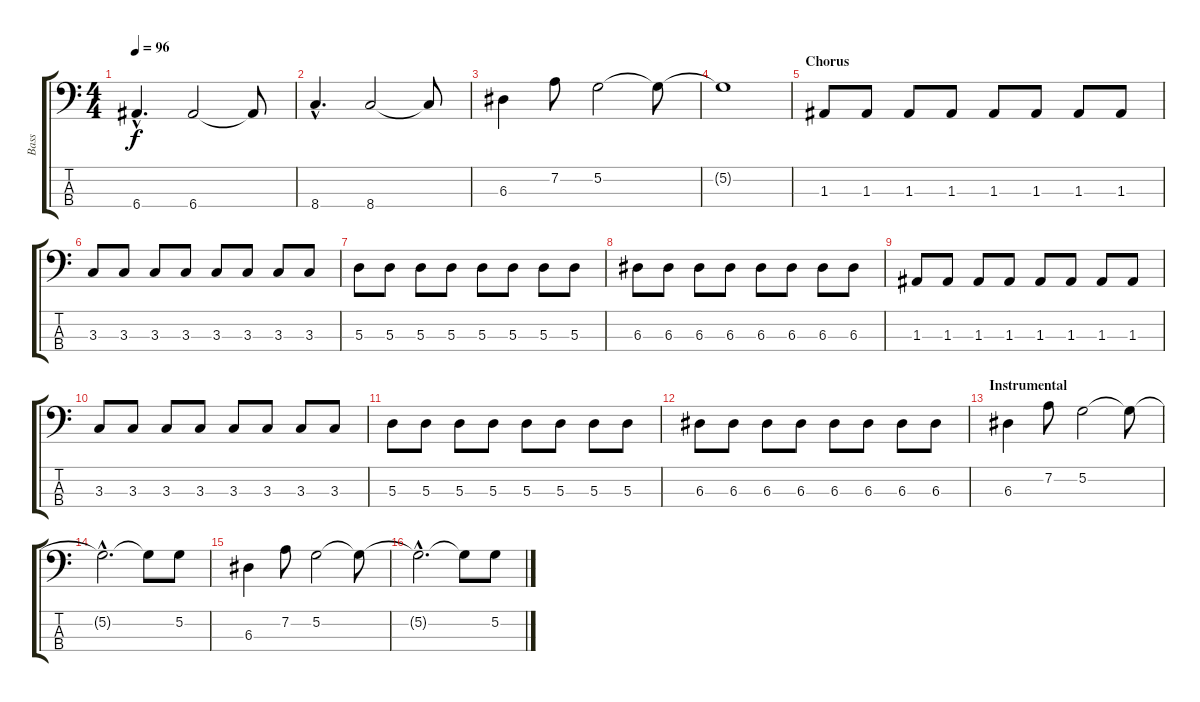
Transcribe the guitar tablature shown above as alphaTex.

\track ("Bass" "Bass") {instrument electricbassfinger}
\staff {score tabs}
\tuning (G2 D2 A1 E1) {hide}
\ts (4 4)
\tempo 96
\clef f4
\ks c
6.4{hac}.4{d dy f} 6.4.2 6.4{t}.8 |
8.4{hac}.4{d} 8.4.2 8.4{t}.8 |
6.3.4 7.2.8 5.2.2 5.2{t}.8 |
5.2{t}.1 |
\section ("" "Chorus")
1.3.8 1.3.8 1.3.8 1.3.8 1.3.8 1.3.8 1.3.8 1.3.8 |
3.3.8 3.3.8 3.3.8 3.3.8 3.3.8 3.3.8 3.3.8 3.3.8 |
5.3.8 5.3.8 5.3.8 5.3.8 5.3.8 5.3.8 5.3.8 5.3.8 |
6.3.8 6.3.8 6.3.8 6.3.8 6.3.8 6.3.8 6.3.8 6.3.8 |
1.3.8 1.3.8 1.3.8 1.3.8 1.3.8 1.3.8 1.3.8 1.3.8 |
3.3.8 3.3.8 3.3.8 3.3.8 3.3.8 3.3.8 3.3.8 3.3.8 |
5.3.8 5.3.8 5.3.8 5.3.8 5.3.8 5.3.8 5.3.8 5.3.8 |
6.3.8 6.3.8 6.3.8 6.3.8 6.3.8 6.3.8 6.3.8 6.3.8 |
\section ("" "Instrumental")
6.3.4 7.2.8 5.2.2 5.2{t}.8 |
5.2{hac t}.2{d} 5.2{t}.8 5.2.8 |
6.3.4 7.2.8 5.2.2 5.2{t}.8 |
5.2{hac t}.2{d} 5.2{t}.8 5.2.8
